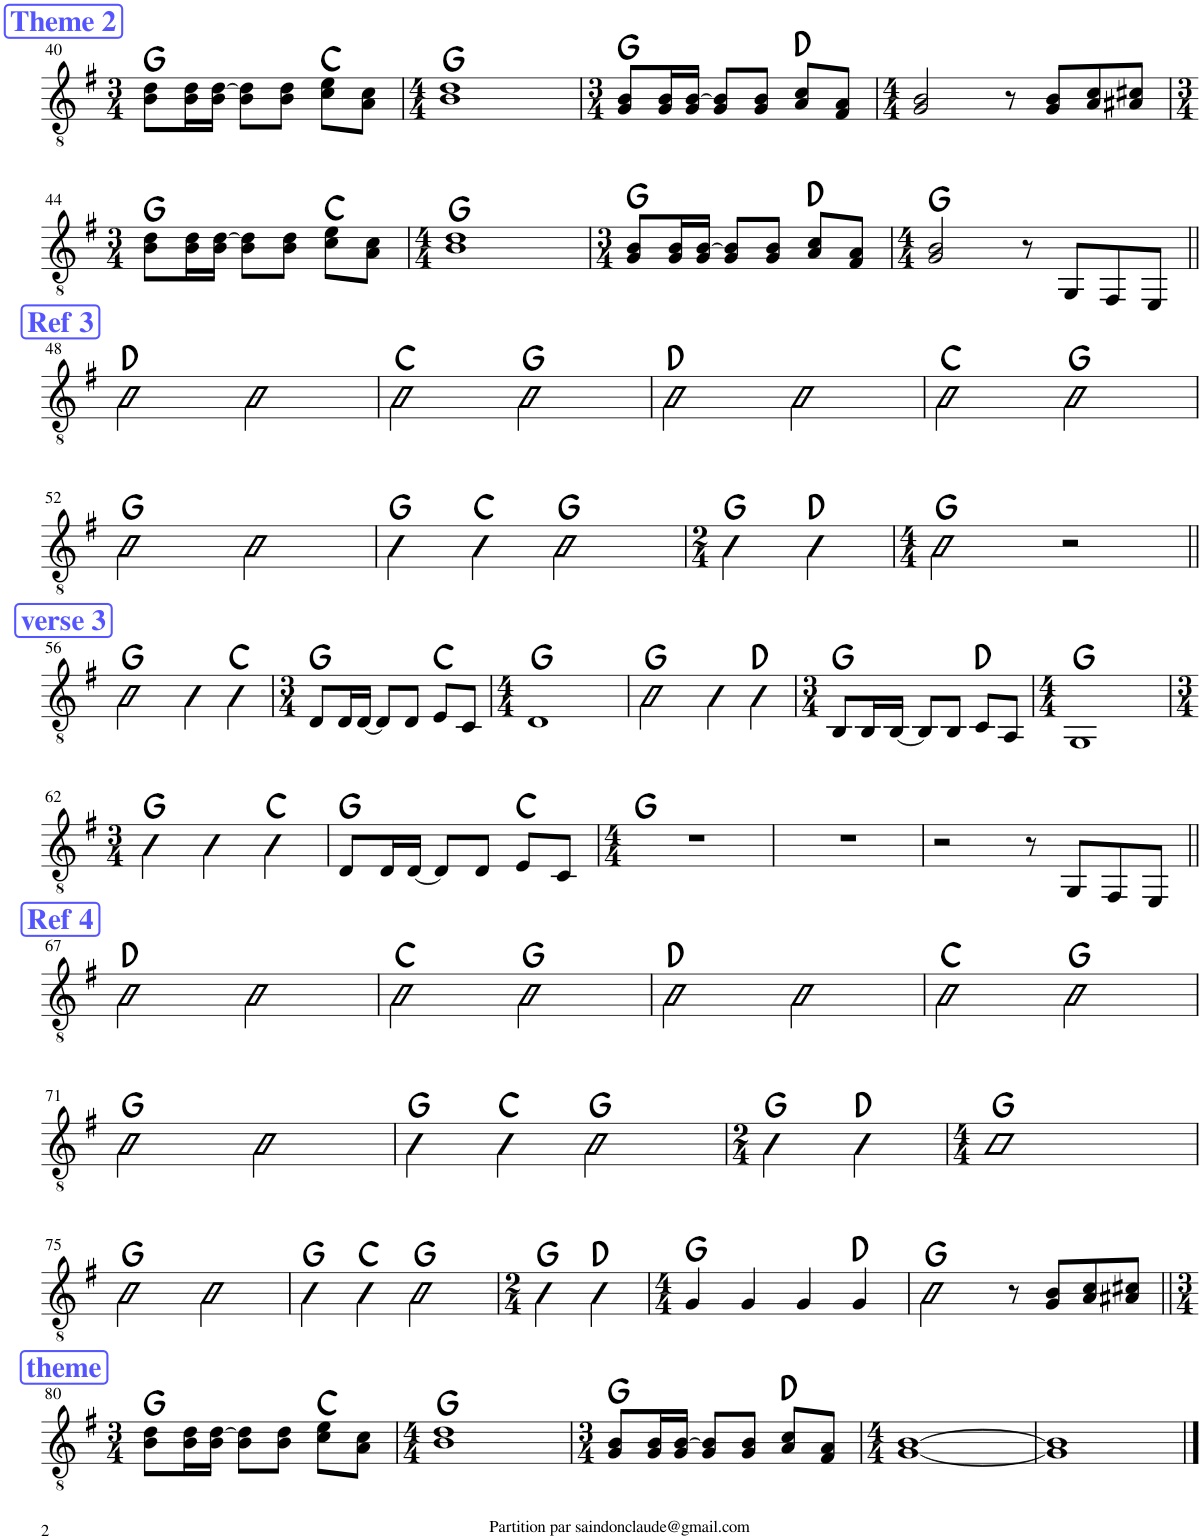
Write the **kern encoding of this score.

**kern	**harte
*part1	*part1
*staff1	*
*I"Classical Guitar	*
*I'Guit.	*
!!LO:PB:g=z
*clefGv2	*
*k[f#]	*
*M3/4	*
!!LO:REH:place=s1:a:B:cj:color=#5555FF:fs=14:t=Theme 2
=40	=40
8B\ 8d\L	G:maj
16B\ 16d\L	.
16B\ [16d\JJ	.
8B\ 8d\]L	.
8B\ 8d\J	.
8c\ 8e\L	C:maj
8A\ 8c\J	.
=41	=41
*M4/4	*
1B 1d	G:maj
=42	=42
*M3/4	*
8G/ 8B/L	G:maj
16G/ 16B/L	.
16G/ [16B/JJ	.
8G/ 8B/]L	.
8G/ 8B/J	.
8A/ 8c/L	D:maj
8F#/ 8A/J	.
=43	=43
*M4/4	*
2G/ 2B/	.
8r	.
8G/ 8B/L	.
8A/ 8c/	.
8A#X/ 8c#X/J	.
!!LO:LB:g=z
=44	=44
*M3/4	*
8B\ 8d\L	G:maj
16B\ 16d\L	.
16B\ [16d\JJ	.
8B\ 8d\]L	.
8B\ 8d\J	.
8c\ 8e\L	C:maj
8A\ 8c\J	.
=45	=45
*M4/4	*
1B 1d	G:maj
=46	=46
*M3/4	*
8G/ 8B/L	G:maj
16G/ 16B/L	.
16G/ [16B/JJ	.
8G/ 8B/]L	.
8G/ 8B/J	.
8A/ 8c/L	D:maj
8F#/ 8A/J	.
=47	=47
*M4/4	*
2G/ 2B/	G:maj
8r	.
8GG/L	.
8FF#/	.
8EE/J	.
!!LO:LB:g=z
!!LO:REH:place=s1:a:B:cj:color=#5555FF:fs=14:t=Ref 3
=48||	=48||
2d\	D:maj
2d\	.
=49	=49
2c\	C:maj
2g\	G:maj
=50	=50
2d\	D:maj
2d\	.
=51	=51
2c\	C:maj
2g\	G:maj
!!LO:LB:g=z
=52	=52
2g\	G:maj
2g\	.
=53	=53
4G\	G:maj
4c\	C:maj
2G\	G:maj
=54	=54
*M2/4	*
4G\	G:maj
4D\	D:maj
=55	=55
*M4/4	*
2G\	G:maj
2r	.
!!LO:LB:g=z
!!LO:REH:place=s1:a:B:cj:color=#5555FF:fs=14:t=verse 3
=56||	=56||
2g\	G:maj
4g\	.
4c\	C:maj
=57	=57
*M3/4	*
8D/L	G:maj
16D/L	.
[16D/JJ	.
8D/L]	.
8D/J	.
8E/L	C:maj
8C/J	.
=58	=58
*M4/4	*
1D	G:maj
=59	=59
2g\	G:maj
4g\	.
4c\	D:maj
=60	=60
*M3/4	*
8BB/L	G:maj
16BB/L	.
[16BB/JJ	.
8BB/L]	.
8BB/J	.
8C/L	D:maj
8AA/J	.
=61	=61
*M4/4	*
1GG	G:maj
!!LO:LB:g=z
=62	=62
*M3/4	*
4G\	G:maj
4G\	.
4C\	C:maj
=63	=63
8D/L	G:maj
16D/L	.
[16D/JJ	.
8D/L]	.
8D/J	.
8E/L	C:maj
8C/J	.
=64	=64
*M4/4	*
1r	G:maj
=65	=65
1r	.
=66	=66
2r	.
8r	.
8GG/L	.
8FF#/	.
8EE/J	.
!!LO:LB:g=z
!!LO:REH:place=s1:a:B:cj:color=#5555FF:fs=14:t=Ref 4
=67||	=67||
2d\	D:maj
2d\	.
=68	=68
2c\	C:maj
2g\	G:maj
=69	=69
2d\	D:maj
2d\	.
=70	=70
2c\	C:maj
2g\	G:maj
!!LO:LB:g=z
=71	=71
2g\	G:maj
2g\	.
=72	=72
4G\	G:maj
4c\	C:maj
2G\	G:maj
=73	=73
*M2/4	*
4G\	G:maj
4D\	D:maj
=74	=74
*M4/4	*
1G	G:maj
!!LO:LB:g=z
=75	=75
2g\	G:maj
2g\	.
=76	=76
4G\	G:maj
4c\	C:maj
2G\	G:maj
=77	=77
*M2/4	*
4G\	G:maj
4D\	D:maj
=78	=78
*M4/4	*
4G/	G:maj
4G/	.
4G/	.
4G/	D:maj
=79	=79
2G\	G:maj
8r	.
8G/ 8B/L	.
8A/ 8c/	.
8A#X/ 8c#X/J	.
!!LO:LB:g=z
!!LO:REH:place=s1:a:B:cj:color=#5555FF:fs=14:t=theme
=80||	=80||
*M3/4	*
8B\ 8d\L	G:maj
16B\ 16d\L	.
16B\ [16d\JJ	.
8B\ 8d\]L	.
8B\ 8d\J	.
8c\ 8e\L	C:maj
8A\ 8c\J	.
=81	=81
*M4/4	*
1B 1d	G:maj
=82	=82
*M3/4	*
8G/ 8B/L	G:maj
16G/ 16B/L	.
16G/ [16B/JJ	.
8G/ 8B/]L	.
8G/ 8B/J	.
8A/ 8c/L	D:maj
8F#/ 8A/J	.
=83	=83
*M4/4	*
[1G [1B	.
=84	=84
1G] 1B]	.
==	==
*-	*-
